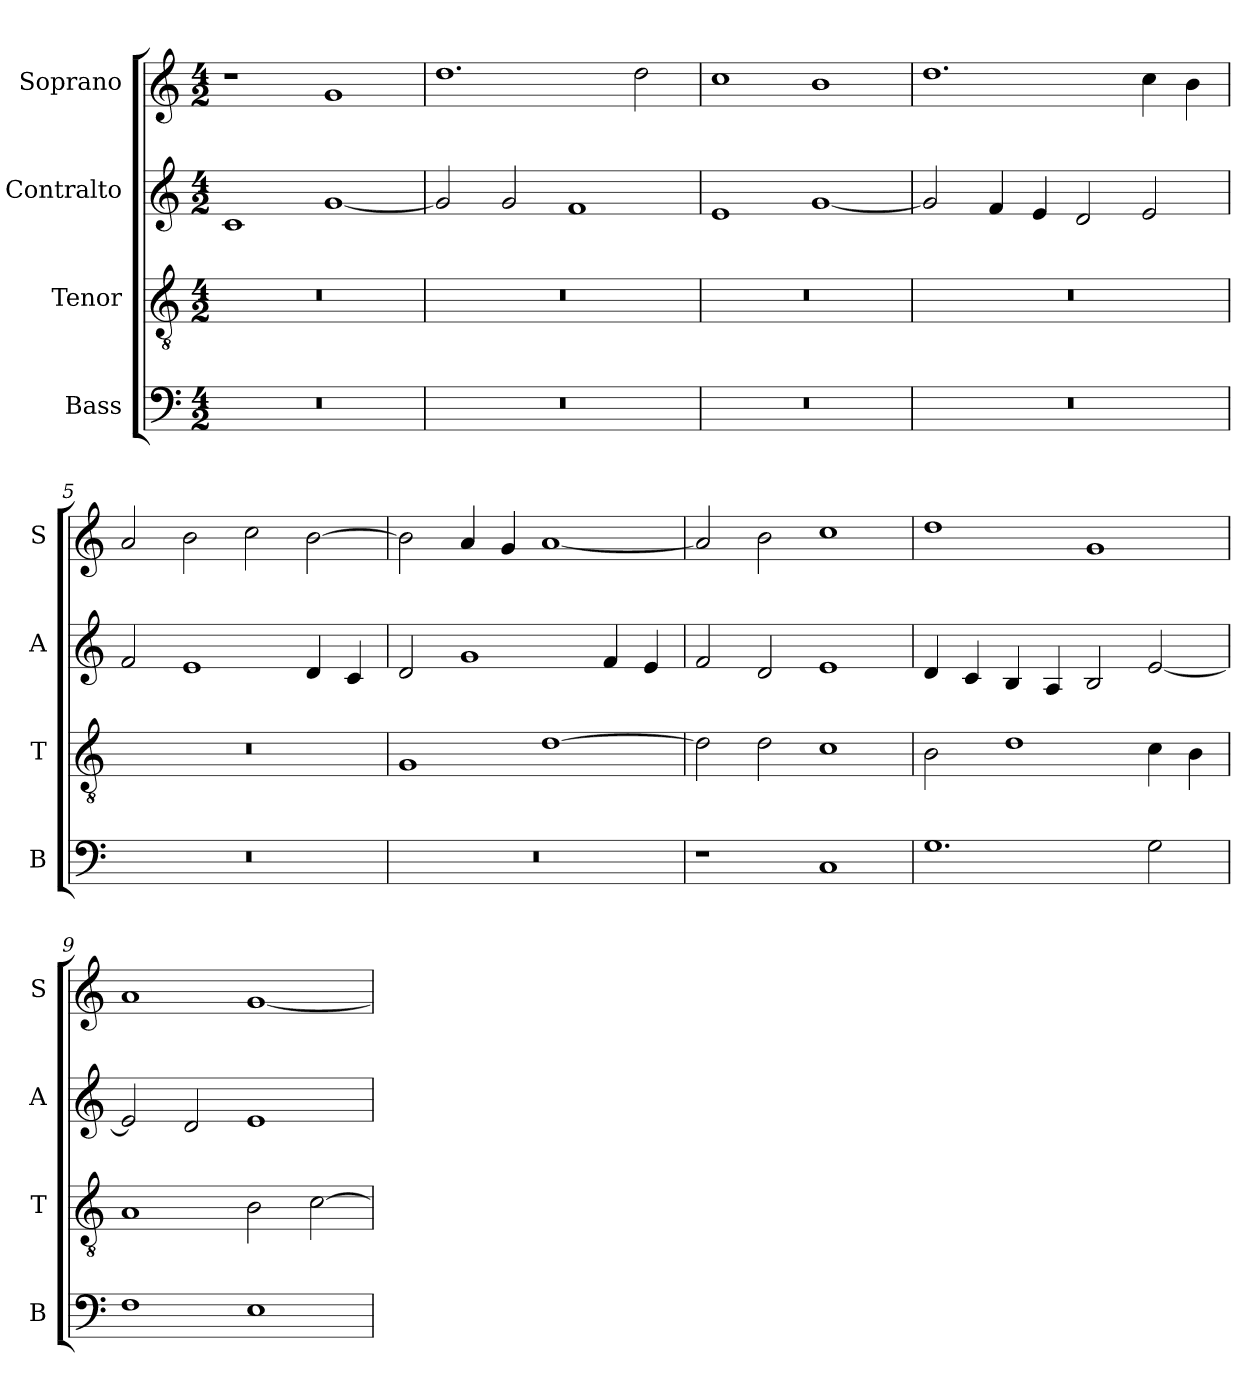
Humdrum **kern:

**kern	**kern	**kern	**kern
*part4	*part3	*part2	*part1
*staff4	*staff3	*staff2	*staff1
*I"Bass	*I"Tenor	*I"Contralto	*I"Soprano
*I'B	*I'T	*I'A	*I'S
*clefF4	*clefGv2	*clefG2	*clefG2
*k[]	*k[]	*k[]	*k[]
*G:mix	*G:mix	*G:mix	*G:mix
*M4/2	*M4/2	*M4/2	*M4/2
=1	=1	=1	=1
0r	0r	1c	1r
.	.	[1g	1g
=2	=2	=2	=2
0r	0r	2g]	1.dd
.	.	2g	.
.	.	1f	.
.	.	.	2dd
=3	=3	=3	=3
0r	0r	1e	1cc
.	.	[1g	1b
=4	=4	=4	=4
0r	0r	2g]	1.dd
.	.	4f	.
.	.	4e	.
.	.	2d	.
.	.	2e	4cc
.	.	.	4b
=5	=5	=5	=5
0r	0r	2f	2a
.	.	1e	2b
.	.	.	2cc
.	.	4d	[2b
.	.	4c	.
=6	=6	=6	=6
0r	1G	2d	2b]
.	.	1g	4a
.	.	.	4g
.	[1d	.	[1a
.	.	4f	.
.	.	4e	.
=7	=7	=7	=7
1r	2d]	2f	2a]
.	2d	2d	2b
1C	1c	1e	1cc
=8	=8	=8	=8
1.G	2B	4d	1dd
.	.	4c	.
.	1d	4B	.
.	.	4A	.
.	.	2B	1g
2G	4c	[2e	.
.	4B	.	.
=9	=9	=9	=9
1F	1A	2e]	1a
.	.	2d	.
1E	2B	1e	[1g
.	[2c	.	.
=	=	=	=
*-	*-	*-	*-
